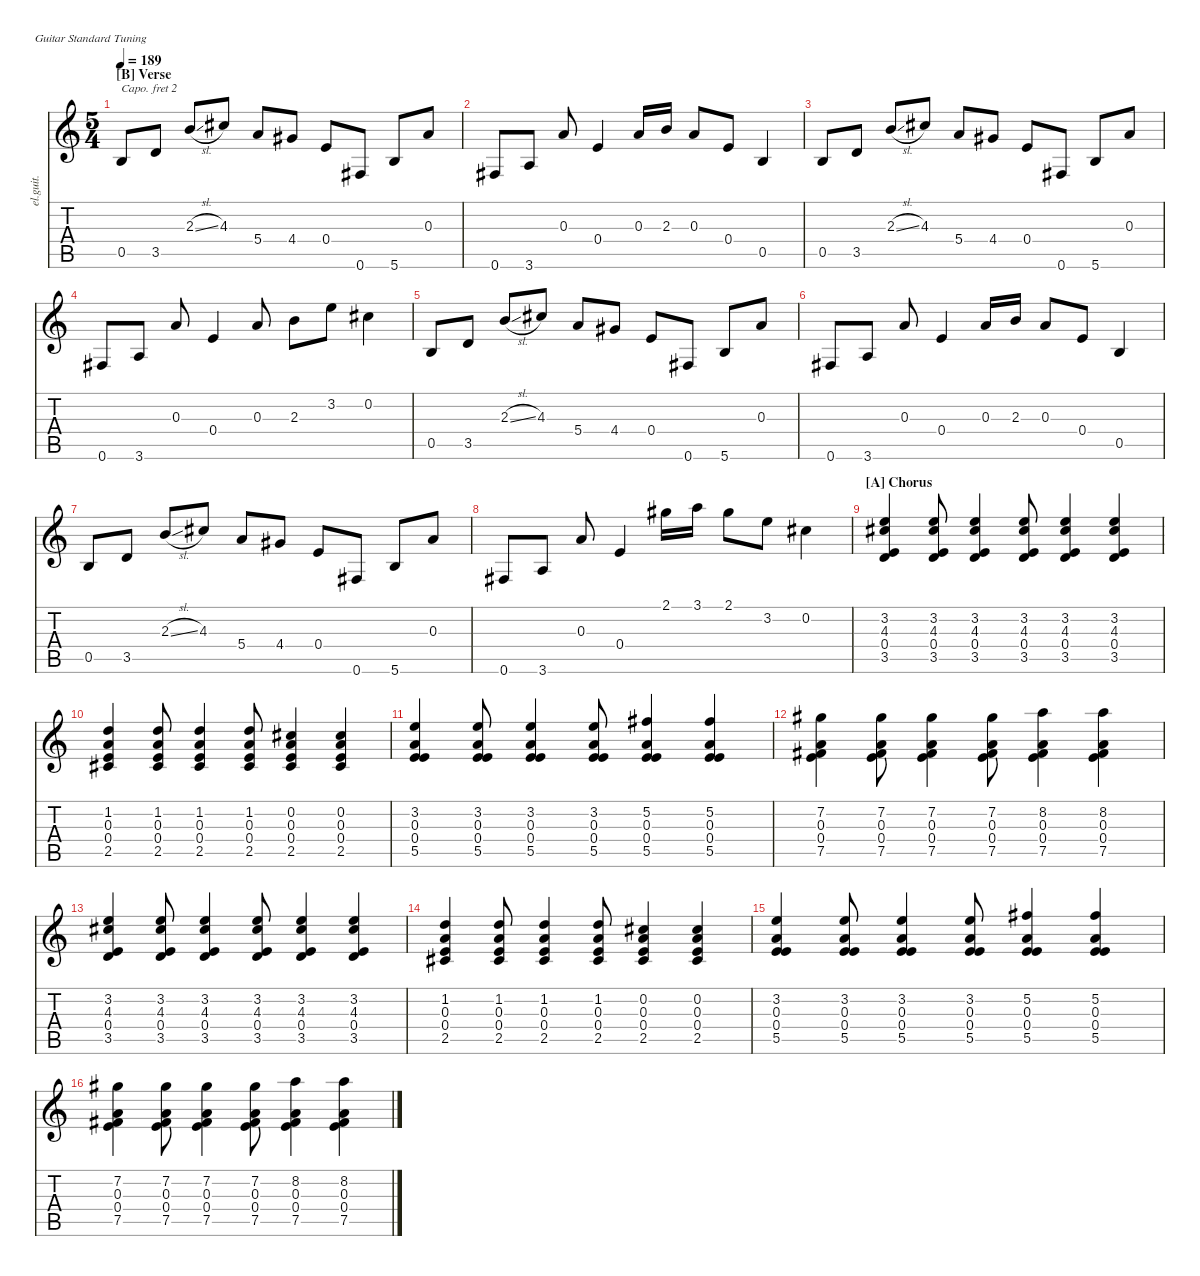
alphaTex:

\defaultSystemsLayout 4
\hideDynamics
\bracketExtendMode nobrackets
\track ("Clean Guitar" "el.guit.") {instrument electricguitarclean}
\staff {score tabs}
\capo 2
\tuning (E4 B3 G3 D3 A2 E2)
\ts (5 4)
\section ("B" "Verse")
\tempo 189
\clef g2
\ks aminor
0.5.8{dy mf beam Up} 3.5.8{beam Up} 2.3{sl}.8{beam Up} 4.3{acc #}.8{beam Up} 5.4.8{beam Up} 4.4{acc #}.8{beam Up} 0.4.8{beam Up} 0.6{acc #}.8{beam Up} 5.6.8{beam Up} 0.3.8{beam Up} |
0.6{acc #}.8{beam Up} 3.6.8{beam Up} 0.3.8{beam Up} 0.4.4{beam Up} 0.3.16{beam Up} 2.3.16{beam Up} 0.3.8{beam Up} 0.4.8{beam Up} 0.5.4{beam Up} |
0.5.8{beam Up} 3.5.8{beam Up} 2.3{sl}.8{beam Up} 4.3{acc #}.8{beam Up} 5.4.8{beam Up} 4.4{acc #}.8{beam Up} 0.4.8{beam Up} 0.6{acc #}.8{beam Up} 5.6.8{beam Up} 0.3.8{beam Up} |
0.6{acc #}.8{beam Up} 3.6.8{beam Up} 0.3.8{beam Up} 0.4.4{beam Up} 0.3.8{beam Up} 2.3.8{beam Down} 3.2.8{beam Down} 0.2{acc #}.4{beam Down} |
0.5.8{beam Up} 3.5.8{beam Up} 2.3{sl}.8{beam Up} 4.3{acc #}.8{beam Up} 5.4.8{beam Up} 4.4{acc #}.8{beam Up} 0.4.8{beam Up} 0.6{acc #}.8{beam Up} 5.6.8{beam Up} 0.3.8{beam Up} |
0.6{acc #}.8{beam Up} 3.6.8{beam Up} 0.3.8{beam Up} 0.4.4{beam Up} 0.3.16{beam Up} 2.3.16{beam Up} 0.3.8{beam Up} 0.4.8{beam Up} 0.5.4{beam Up} |
0.5.8{beam Up} 3.5.8{beam Up} 2.3{sl}.8{beam Up} 4.3{acc #}.8{beam Up} 5.4.8{beam Up} 4.4{acc #}.8{beam Up} 0.4.8{beam Up} 0.6{acc #}.8{beam Up} 5.6.8{beam Up} 0.3.8{beam Up} |
0.6{acc #}.8{beam Up} 3.6.8{beam Up} 0.3.8{beam Up} 0.4.4{beam Up} 2.1{acc #}.16{beam Down} 3.1.16{beam Down} 2.1{acc #}.8{beam Down} 3.2.8{beam Down} 0.2{acc #}.4{beam Down} |
\section ("A" "Chorus")
(3.5 0.4 4.3{acc #} 3.2).4{beam Up} (3.5 0.4 4.3{acc #} 3.2).8{beam Up} (3.5 0.4 4.3{acc #} 3.2).4{beam Up} (3.5 0.4 4.3{acc #} 3.2).8{beam Up} (3.5 0.4 4.3{acc #} 3.2).4{beam Up} (3.5 0.4 4.3{acc #} 3.2).4{beam Up} |
(2.5{acc #} 0.4 0.3 1.2).4{beam Up} (2.5{acc #} 0.4 0.3 1.2).8{beam Up} (2.5{acc #} 0.4 0.3 1.2).4{beam Up} (2.5{acc #} 0.4 0.3 1.2).8{beam Up} (2.5{acc #} 0.4 0.3 0.2{acc #}).4{beam Up} (2.5{acc #} 0.4 0.3 0.2{acc #}).4{beam Up} |
(5.5 0.4 0.3 3.2).4{beam Up} (5.5 0.4 0.3 3.2).8{beam Up} (5.5 0.4 0.3 3.2).4{beam Up} (5.5 0.4 0.3 3.2).8{beam Up} (5.2{acc #} 5.5 0.4 0.3).4{beam Up} (5.5 5.2{acc #} 0.3 0.4).4{beam Up} |
(7.5{acc #} 0.4 0.3 7.2{acc #}).4{beam Down} (7.5{acc #} 0.4 0.3 7.2{acc #}).8{beam Down} (7.5{acc #} 0.4 0.3 7.2{acc #}).4{beam Down} (7.5{acc #} 0.4 0.3 7.2{acc #}).8{beam Down} (8.2 7.5{acc #} 0.4 0.3).4{beam Down} (7.5{acc #} 8.2 0.3 0.4).4{beam Down} |
(3.5 0.4 4.3{acc #} 3.2).4{beam Up} (3.5 0.4 4.3{acc #} 3.2).8{beam Up} (3.5 0.4 4.3{acc #} 3.2).4{beam Up} (3.5 0.4 4.3{acc #} 3.2).8{beam Up} (3.5 0.4 4.3{acc #} 3.2).4{beam Up} (3.5 0.4 4.3{acc #} 3.2).4{beam Up} |
(2.5{acc #} 0.4 0.3 1.2).4{beam Up} (2.5{acc #} 0.4 0.3 1.2).8{beam Up} (2.5{acc #} 0.4 0.3 1.2).4{beam Up} (2.5{acc #} 0.4 0.3 1.2).8{beam Up} (2.5{acc #} 0.4 0.3 0.2{acc #}).4{beam Up} (2.5{acc #} 0.4 0.3 0.2{acc #}).4{beam Up} |
(5.5 0.4 0.3 3.2).4{beam Up} (5.5 0.4 0.3 3.2).8{beam Up} (5.5 0.4 0.3 3.2).4{beam Up} (5.5 0.4 0.3 3.2).8{beam Up} (5.2{acc #} 5.5 0.4 0.3).4{beam Up} (5.5 5.2{acc #} 0.3 0.4).4{beam Up} |
(7.5{acc #} 0.4 0.3 7.2{acc #}).4{beam Down} (7.5{acc #} 0.4 0.3 7.2{acc #}).8{beam Down} (7.5{acc #} 0.4 0.3 7.2{acc #}).4{beam Down} (7.5{acc #} 0.4 0.3 7.2{acc #}).8{beam Down} (8.2 7.5{acc #} 0.4 0.3).4{beam Down} (7.5{acc #} 8.2 0.3 0.4).4{beam Down}
